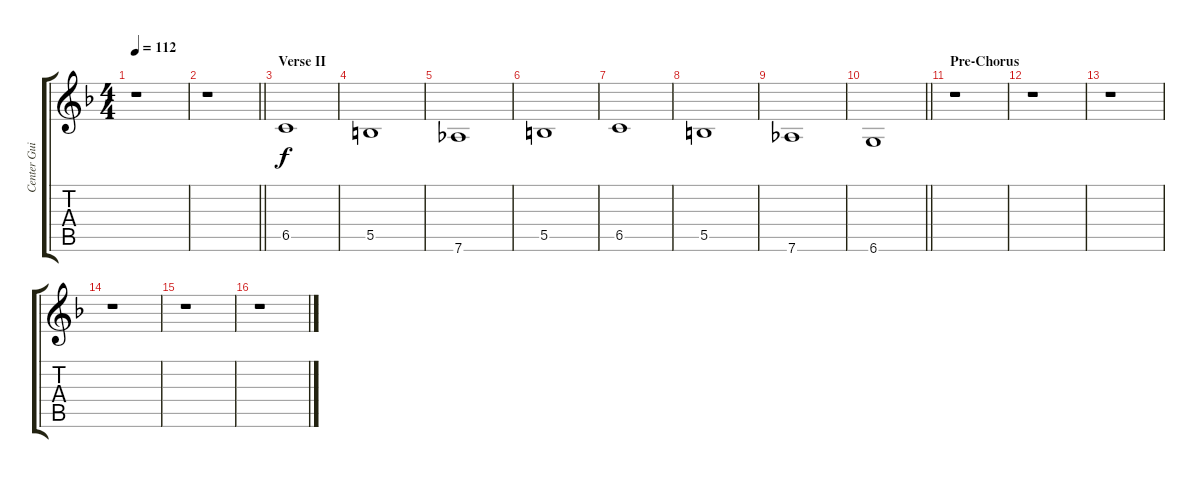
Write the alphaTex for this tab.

\track ("Center Guitar" "Center Gui") {instrument overdrivenguitar}
\staff {score tabs}
\tuning (Db4 Ab3 E3 B2 Gb2 Db2) {hide}
\ts (4 4)
\tempo 112
\clef g2
\ks f
r.1{dy f} |
\barLineRight lightlight
r.1 |
\section ("" "Verse II")
6.5.1 |
5.5.1 |
7.6.1 |
5.5.1 |
6.5.1 |
5.5.1 |
7.6.1 |
\barLineRight lightlight
6.6.1 |
\section ("" "Pre-Chorus")
r.1 |
r.1 |
r.1 |
r.1 |
r.1 |
r.1
